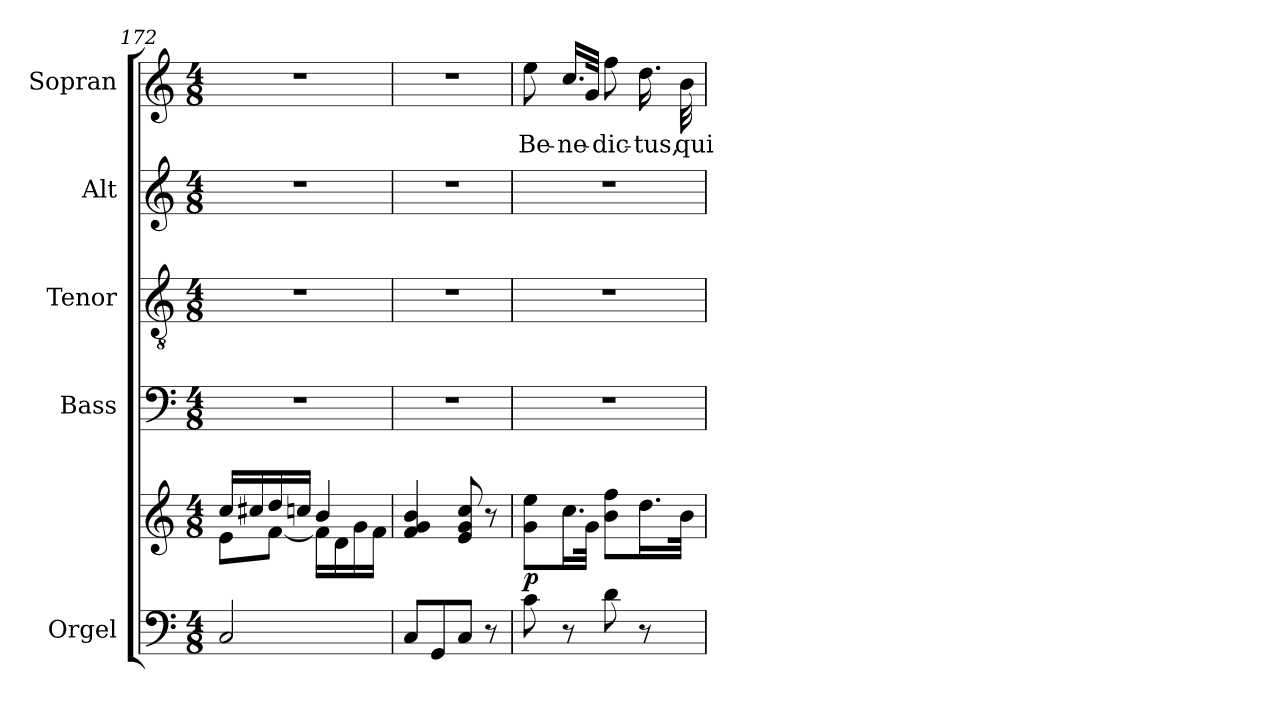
**kern	**kern	**dynam	**kern	**kern	**kern	**kern	**text
*part5	*part5	*part5	*part4	*part3	*part2	*part1	*part1
*staff6	*staff5	*staff5/6	*staff4	*staff3	*staff2	*staff1	*staff1
*I"Orgel	*	*	*I"Bass	*I"Tenor	*I"Alt	*I"Sopran	*
*I'Org.	*	*	*I'B	*I'T	*I'A	*I'S	*
*clefF4	*clefG2	*	*clefF4	*clefGv2	*clefG2	*clefG2	*
*k[]	*k[]	*	*k[]	*k[]	*k[]	*k[]	*
*C:	*C:	*	*C:	*C:	*C:	*C:	*
*M4/8	*M4/8	*	*M4/8	*M4/8	*M4/8	*M4/8	*
=172	=172	=172	=172	=172	=172	=172	=172
*	*^	*	*	*	*	*	*
2C/	16cc/LL	8e\L	.	2r	2r	2r	2r	.
.	16cc#X/	.	.	.	.	.	.	.
.	16dd/	[<8f\J	.	.	.	.	.	.
.	16ccn/JJ	.	.	.	.	.	.	.
.	4b/	16f\LL]	.	.	.	.	.	.
.	.	16d\	.	.	.	.	.	.
.	.	16g\	.	.	.	.	.	.
.	.	16f\JJ	.	.	.	.	.	.
*	*v	*v	*	*	*	*	*	*
=173	=173	=173	=173	=173	=173	=173	=173
8C/L	4f/ 4g/ 4b/	.	2r	2r	2r	2r	.
8GG/	.	.	.	.	.	.	.
8C/J	8e/ 8g/ 8cc/	.	.	.	.	.	.
8r	8r	.	.	.	.	.	.
!!LO:LB:g=z
=174	=174	=174	=174	=174	=174	=174	=174
!	!	!LO:DY:b	!	!	!	!	!LO:LY:b
8c\	8g\ 8ee\L	p	2r	2r	2r	8ee\	Be-
!	!	!	!	!	!	!	!LO:LY:b
8r	16.cc\L	.	.	.	.	16.cc/LL	-ne-
.	32g\JJk	.	.	.	.	32g/JJk	.
!	!	!	!	!	!	!	!LO:LY:b
8d\	8b\ 8ff\L	.	.	.	.	8ff\	-dic-
!	!	!	!	!	!	!	!LO:LY:b
8r	16.dd\L	.	.	.	.	16.dd\	-tus,
!	!	!	!	!	!	!	!LO:LY:b
.	32b\JJk	.	.	.	.	32b\	qui
=	=	=	=	=	=	=	=
*-	*-	*-	*-	*-	*-	*-	*-
